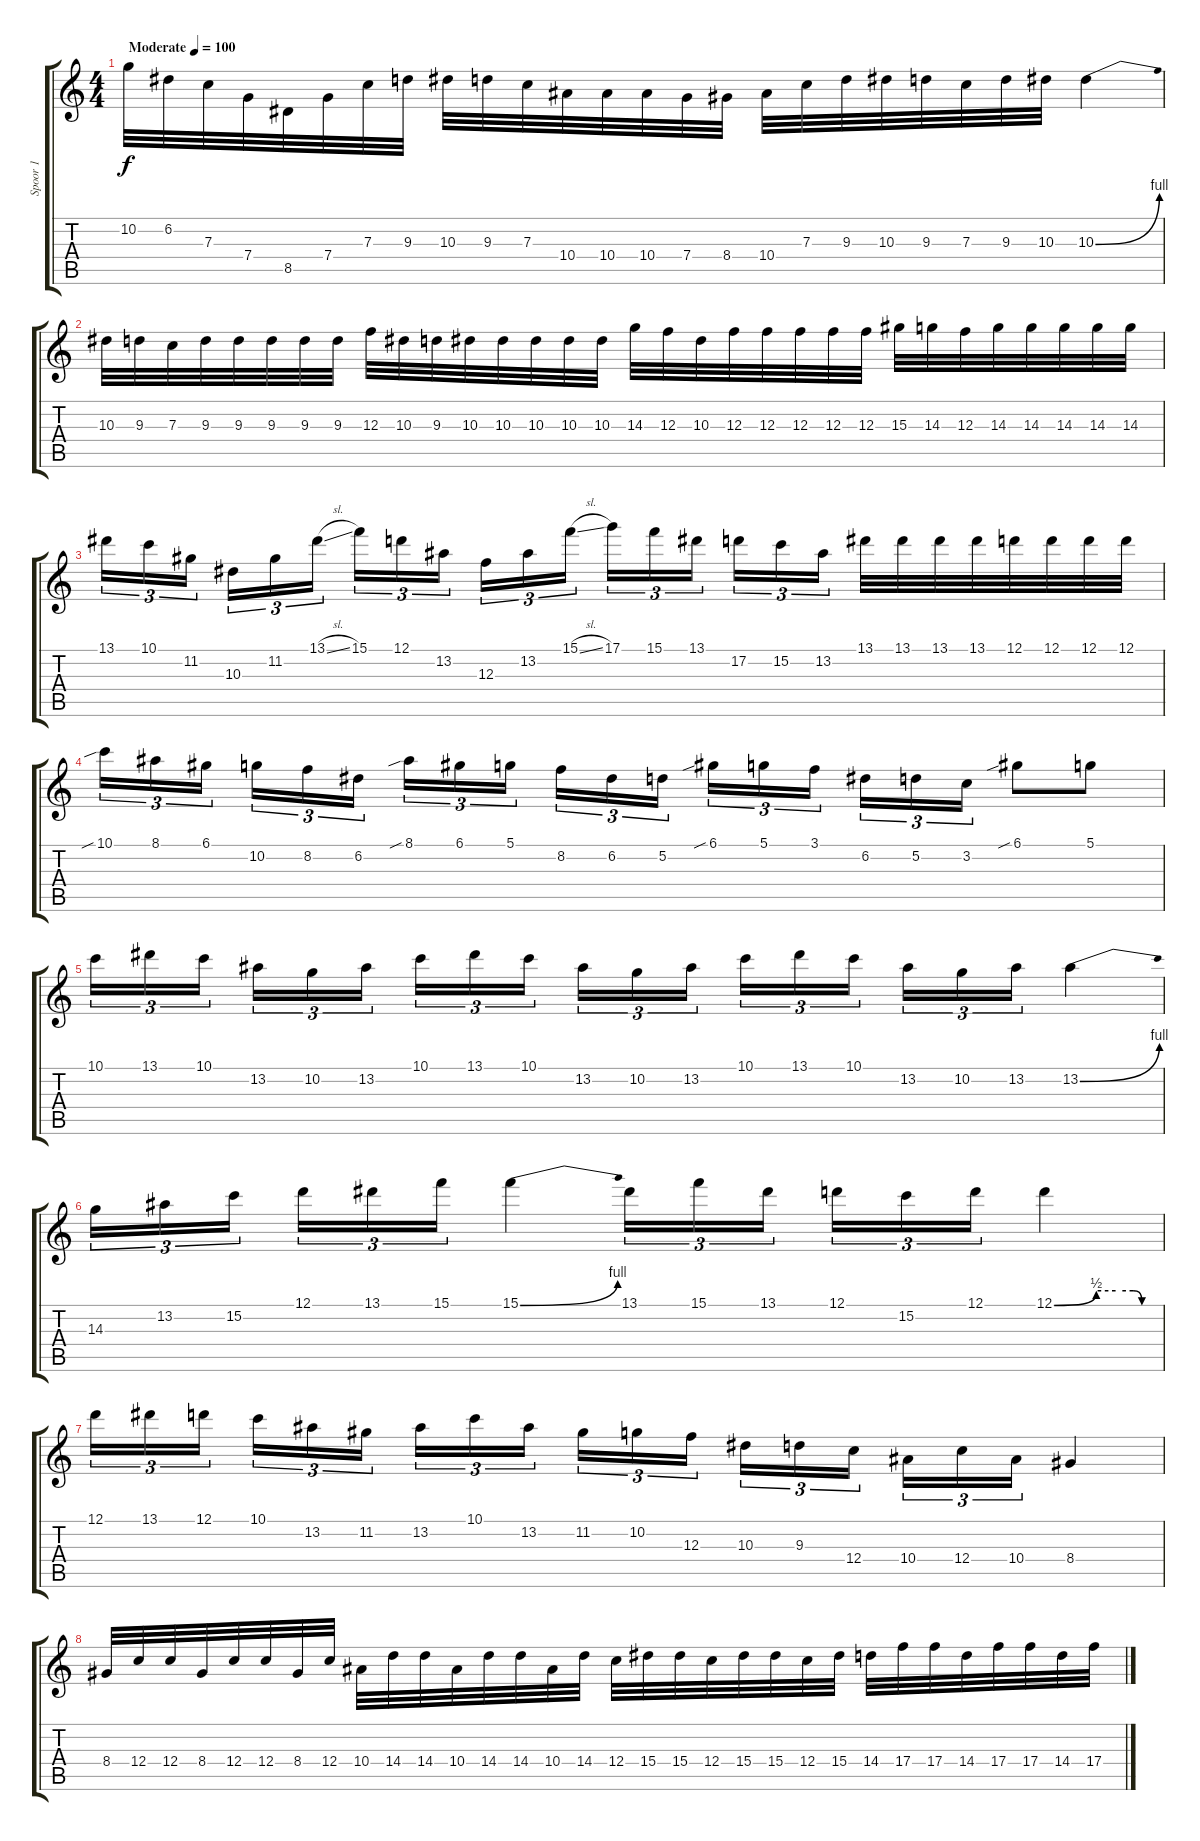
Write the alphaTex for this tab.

\track ("Spoor 1" "Spoor 1") {instrument distortionguitar}
\staff {score tabs}
\tuning (D4 A3 F3 C3 G2 C2) {hide}
\ts (4 4)
\tempo (100 "Moderate")
\clef g2
\ks c
10.2.32{dy f instrument distortionguitar} 6.2.32 7.3.32 7.4.32 8.5.32 7.4.32 7.3.32 9.3.32 10.3.32 9.3.32 7.3.32 10.4.32 10.4.32 10.4.32 7.4.32 8.4.32 10.4.32 7.3.32 9.3.32 10.3.32 9.3.32 7.3.32 9.3.32 10.3.32 10.3{be (bend 0 0 60 4)}.4 |
10.3.32 9.3.32 7.3.32 9.3.32 9.3.32 9.3.32 9.3.32 9.3.32 12.3.32 10.3.32 9.3.32 10.3.32 10.3.32 10.3.32 10.3.32 10.3.32 14.3.32 12.3.32 10.3.32 12.3.32 12.3.32 12.3.32 12.3.32 12.3.32 15.3.32 14.3.32 12.3.32 14.3.32 14.3.32 14.3.32 14.3.32 14.3.32 |
13.1.16{tu (3 2)} 10.1.16{tu (3 2)} 11.2.16{tu (3 2) beam splitsecondary} 10.3.16{tu (3 2)} 11.2.16{tu (3 2)} 13.1{sl}.16{tu (3 2)} 15.1.16{tu (3 2)} 12.1.16{tu (3 2)} 13.2.16{tu (3 2) beam splitsecondary} 12.3.16{tu (3 2)} 13.2.16{tu (3 2)} 15.1{sl}.16{tu (3 2)} 17.1.16{tu (3 2)} 15.1.16{tu (3 2)} 13.1.16{tu (3 2) beam splitsecondary} 17.2.16{tu (3 2)} 15.2.16{tu (3 2)} 13.2.16{tu (3 2)} 13.1.32 13.1.32 13.1.32 13.1.32 12.1.32 12.1.32 12.1.32 12.1.32 |
10.1{sib}.16{tu (3 2)} 8.1.16{tu (3 2)} 6.1.16{tu (3 2) beam splitsecondary} 10.2.16{tu (3 2)} 8.2.16{tu (3 2)} 6.2.16{tu (3 2)} 8.1{sib}.16{tu (3 2)} 6.1.16{tu (3 2)} 5.1.16{tu (3 2) beam splitsecondary} 8.2.16{tu (3 2)} 6.2.16{tu (3 2)} 5.2.16{tu (3 2)} 6.1{sib}.16{tu (3 2)} 5.1.16{tu (3 2)} 3.1.16{tu (3 2) beam splitsecondary} 6.2.16{tu (3 2)} 5.2.16{tu (3 2)} 3.2.16{tu (3 2)} 6.1{sib}.8 5.1.8 |
10.1.16{tu (3 2)} 13.1.16{tu (3 2)} 10.1.16{tu (3 2) beam splitsecondary} 13.2.16{tu (3 2)} 10.2.16{tu (3 2)} 13.2.16{tu (3 2)} 10.1.16{tu (3 2)} 13.1.16{tu (3 2)} 10.1.16{tu (3 2) beam splitsecondary} 13.2.16{tu (3 2)} 10.2.16{tu (3 2)} 13.2.16{tu (3 2)} 10.1.16{tu (3 2)} 13.1.16{tu (3 2)} 10.1.16{tu (3 2) beam splitsecondary} 13.2.16{tu (3 2)} 10.2.16{tu (3 2)} 13.2.16{tu (3 2)} 13.2{be (bend 0 0 60 4)}.4 |
14.3.16{tu (3 2)} 13.2.16{tu (3 2)} 15.2.16{tu (3 2) beam splitsecondary} 12.1.16{tu (3 2)} 13.1.16{tu (3 2)} 15.1.16{tu (3 2)} 15.1{be (bend 0 0 60 4)}.4 13.1.16{tu (3 2)} 15.1.16{tu (3 2)} 13.1.16{tu (3 2) beam splitsecondary} 12.1.16{tu (3 2)} 15.2.16{tu (3 2)} 12.1.16{tu (3 2)} 12.1{be (custom 0 0 24 2 35 2 45 2 50 0 60 0)}.4 |
12.1.16{tu (3 2)} 13.1.16{tu (3 2)} 12.1.16{tu (3 2) beam splitsecondary} 10.1.16{tu (3 2)} 13.2.16{tu (3 2)} 11.2.16{tu (3 2)} 13.2.16{tu (3 2)} 10.1.16{tu (3 2)} 13.2.16{tu (3 2) beam splitsecondary} 11.2.16{tu (3 2)} 10.2.16{tu (3 2)} 12.3.16{tu (3 2)} 10.3.16{tu (3 2)} 9.3.16{tu (3 2)} 12.4.16{tu (3 2) beam splitsecondary} 10.4.16{tu (3 2)} 12.4.16{tu (3 2)} 10.4.16{tu (3 2)} 8.4.4 |
8.4.32 12.4.32 12.4.32 8.4.32 12.4.32 12.4.32 8.4.32 12.4.32 10.4.32 14.4.32 14.4.32 10.4.32 14.4.32 14.4.32 10.4.32 14.4.32 12.4.32 15.4.32 15.4.32 12.4.32 15.4.32 15.4.32 12.4.32 15.4.32 14.4.32 17.4.32 17.4.32 14.4.32 17.4.32 17.4.32 14.4.32 17.4.32
